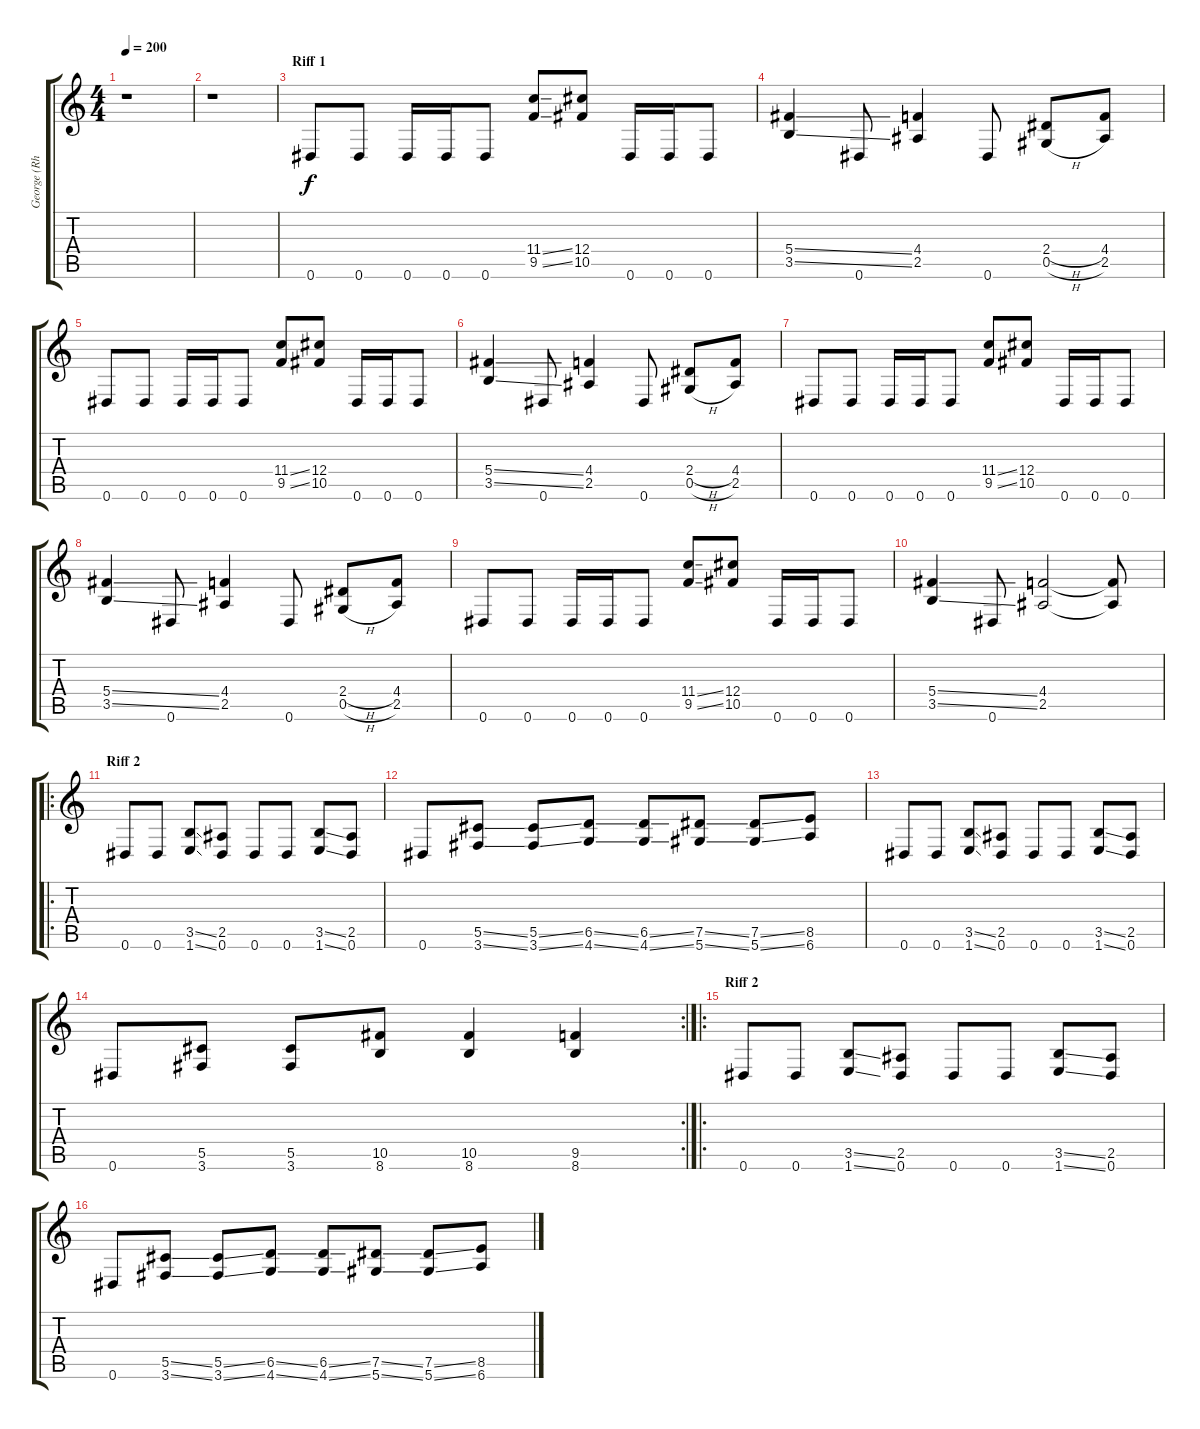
\track ("George (Rhythm Guitar)" "George (Rh") {instrument distortionguitar}
\staff {score tabs}
\tuning (Eb4 Bb3 Gb3 Db3 Ab2 Eb2) {hide}
\ts (4 4)
\tempo 200
\clef g2
\ks c
r.1{dy f instrument distortionguitar} |
r.1 |
\section ("" "Riff 1")
0.6.8 0.6.8 0.6.16 0.6.16 0.6.8 (11.4{ss} 9.5{ss}).8 (12.4 10.5).8 0.6.16 0.6.16 0.6.8 |
(5.4{ss} 3.5{ss}).4 0.6.8 (4.4 2.5).4 0.6.8 (2.4{h} 0.5{h}).8 (4.4 2.5).8 |
0.6.8 0.6.8 0.6.16 0.6.16 0.6.8 (11.4{ss} 9.5{ss}).8 (12.4 10.5).8 0.6.16 0.6.16 0.6.8 |
(5.4{ss} 3.5{ss}).4 0.6.8 (4.4 2.5).4 0.6.8 (2.4{h} 0.5{h}).8 (4.4 2.5).8 |
0.6.8 0.6.8 0.6.16 0.6.16 0.6.8 (11.4{ss} 9.5{ss}).8 (12.4 10.5).8 0.6.16 0.6.16 0.6.8 |
(5.4{ss} 3.5{ss}).4 0.6.8 (4.4 2.5).4 0.6.8 (2.4{h} 0.5{h}).8 (4.4 2.5).8 |
0.6.8 0.6.8 0.6.16 0.6.16 0.6.8 (11.4{ss} 9.5{ss}).8 (12.4 10.5).8 0.6.16 0.6.16 0.6.8 |
(5.4{ss} 3.5{ss}).4 0.6.8 (4.4 2.5).2 (4.4{t} 2.5{t}).8 |
\ro
\section ("" "Riff 2")
0.6.8 0.6.8 (3.5{ss} 1.6{ss}).8 (2.5 0.6).8 0.6.8 0.6.8 (3.5{ss} 1.6{ss}).8 (2.5 0.6).8 |
0.6.8 (5.5{ss} 3.6{ss}).8 (5.5{ss} 3.6{ss}).8 (6.5{ss} 4.6{ss}).8 (6.5{ss} 4.6{ss}).8 (7.5{ss} 5.6{ss}).8 (7.5{ss} 5.6{ss}).8 (8.5 6.6).8 |
0.6.8 0.6.8 (3.5{ss} 1.6{ss}).8 (2.5 0.6).8 0.6.8 0.6.8 (3.5{ss} 1.6{ss}).8 (2.5 0.6).8 |
\rc 2
0.6.8 (5.5 3.6).8 (5.5 3.6).8 (10.5 8.6).8 (10.5 8.6).4 (9.5 8.6).4 |
\ro
\section ("" "Riff 2 ")
0.6.8 0.6.8 (3.5{ss} 1.6{ss}).8 (2.5 0.6).8 0.6.8 0.6.8 (3.5{ss} 1.6{ss}).8 (2.5 0.6).8 |
0.6.8 (5.5{ss} 3.6{ss}).8 (5.5{ss} 3.6{ss}).8 (6.5{ss} 4.6{ss}).8 (6.5{ss} 4.6{ss}).8 (7.5{ss} 5.6{ss}).8 (7.5{ss} 5.6{ss}).8 (8.5 6.6).8
